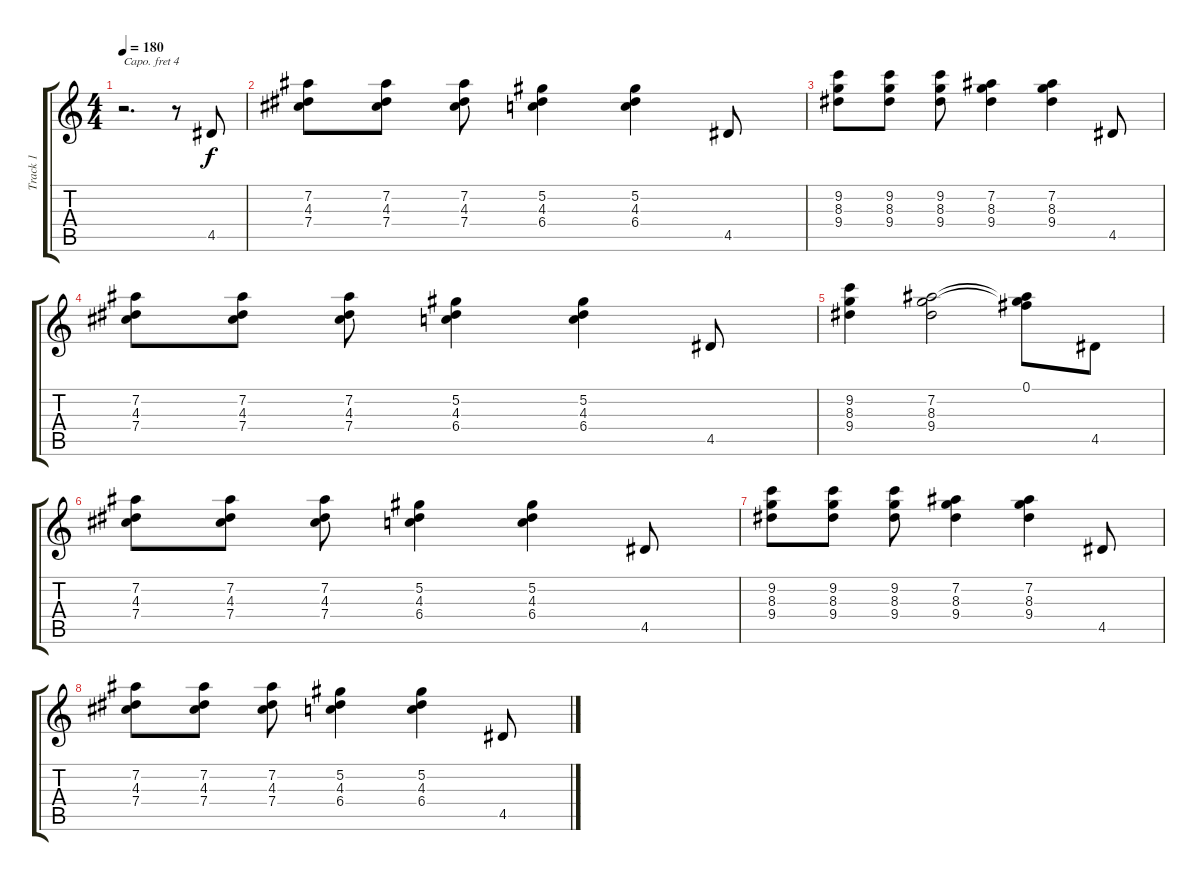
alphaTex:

\track ("Track 1" "Track 1") {instrument overdrivenguitar}
\staff {score tabs}
\capo 4
\tuning (D4 B3 G3 D3 G2 D2) {hide}
\ts (4 4)
\tempo 180
\clef g2
\ks c
r.2{d dy f instrument overdrivenguitar} r.8 4.5.8 |
(7.2 4.3 7.4).8 (7.2 4.3 7.4).8 (7.2 4.3 7.4).8 (5.2 4.3 6.4).4 (5.2 4.3 6.4).4 4.5.8 |
(9.2 8.3 9.4).8 (9.2 8.3 9.4).8 (9.2 8.3 9.4).8 (7.2 8.3 9.4).4 (7.2 8.3 9.4).4 4.5.8 |
(7.2 4.3 7.4).8 (7.2 4.3 7.4).8 (7.2 4.3 7.4).8 (5.2 4.3 6.4).4 (5.2 4.3 6.4).4 4.5.8 |
(9.2 8.3 9.4).4 (7.2 8.3 9.4).2 (0.1 7.2{t} 8.3{t}).8 4.5.8 |
(7.2 4.3 7.4).8 (7.2 4.3 7.4).8 (7.2 4.3 7.4).8 (5.2 4.3 6.4).4 (5.2 4.3 6.4).4 4.5.8 |
(9.2 8.3 9.4).8 (9.2 8.3 9.4).8 (9.2 8.3 9.4).8 (7.2 8.3 9.4).4 (7.2 8.3 9.4).4 4.5.8 |
(7.2 4.3 7.4).8 (7.2 4.3 7.4).8 (7.2 4.3 7.4).8 (5.2 4.3 6.4).4 (5.2 4.3 6.4).4 4.5.8
